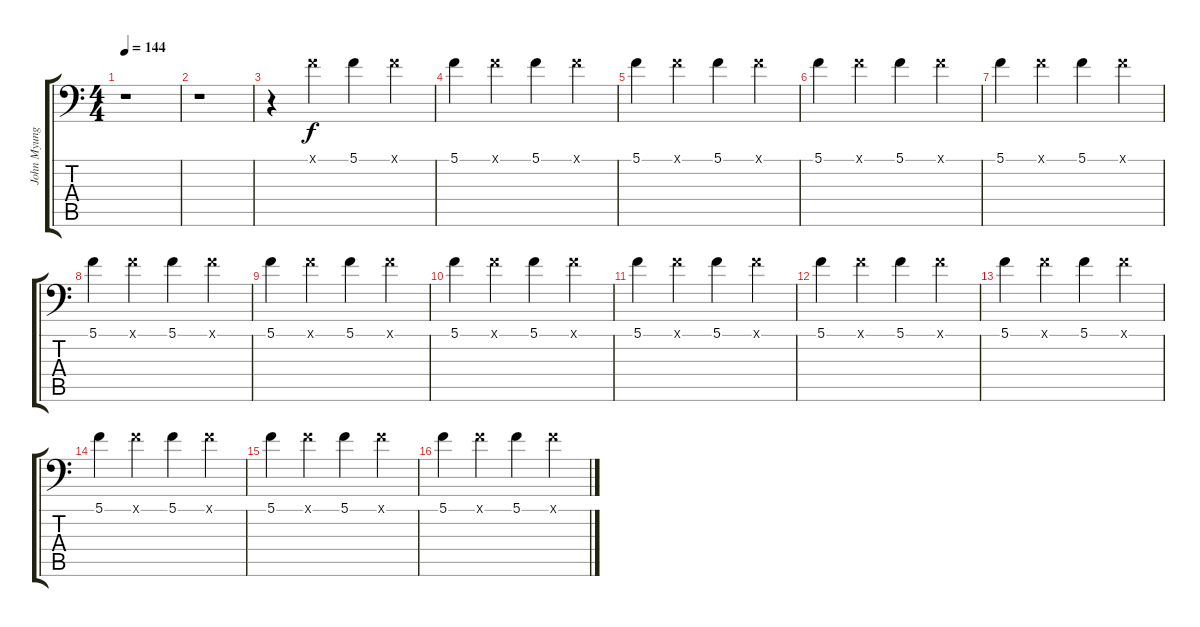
\track ("John Myung" "John Myung") {instrument electricbassfinger}
\staff {score tabs}
\tuning (C3 G2 D2 A1 E1 B0) {hide}
\ts (4 4)
\tempo 144
\clef f4
\ks c
r.1{dy f instrument electricbassfinger} |
r.1 |
r.4{volume 7} 5.1{x}.4 5.1.4 5.1{x}.4 |
5.1.4 5.1{x}.4 5.1.4 5.1{x}.4 |
5.1.4 5.1{x}.4 5.1.4 5.1{x}.4 |
5.1.4 5.1{x}.4 5.1.4 5.1{x}.4 |
5.1.4 5.1{x}.4 5.1.4 5.1{x}.4 |
5.1.4 5.1{x}.4 5.1.4 5.1{x}.4 |
5.1.4 5.1{x}.4 5.1.4 5.1{x}.4 |
5.1.4 5.1{x}.4 5.1.4 5.1{x}.4 |
5.1.4 5.1{x}.4 5.1.4 5.1{x}.4 |
5.1.4 5.1{x}.4 5.1.4 5.1{x}.4 |
5.1.4 5.1{x}.4 5.1.4 5.1{x}.4 |
5.1.4 5.1{x}.4 5.1.4 5.1{x}.4 |
5.1.4 5.1{x}.4 5.1.4 5.1{x}.4 |
5.1.4 5.1{x}.4 5.1.4 5.1{x}.4
